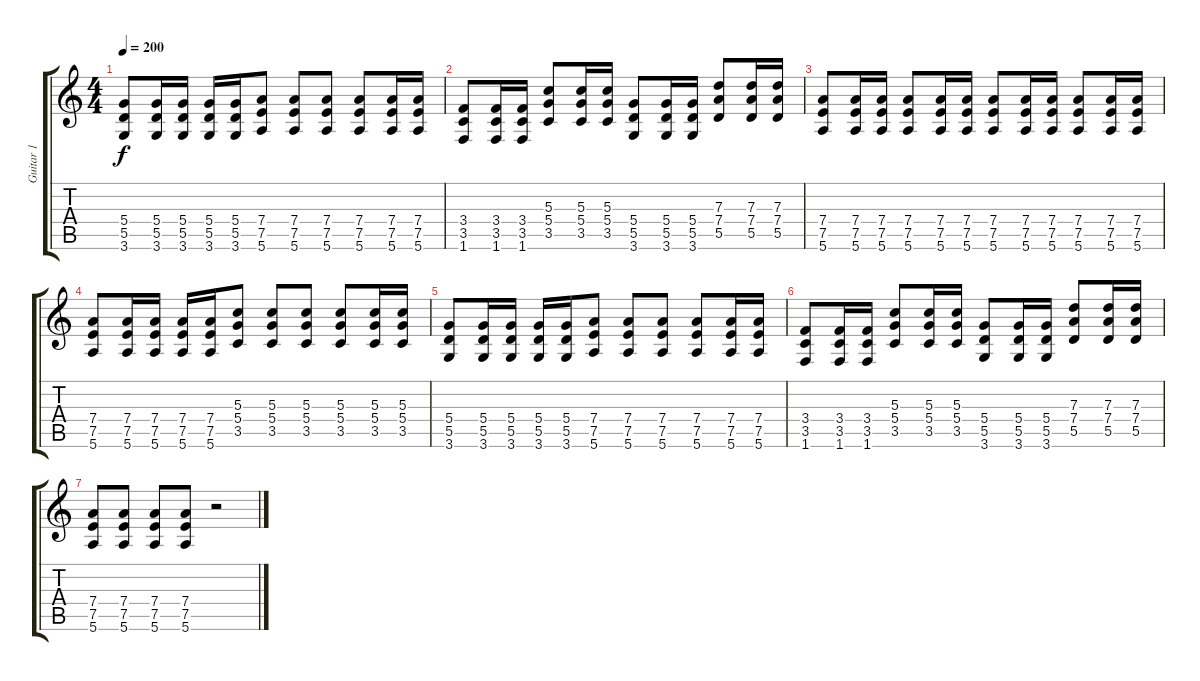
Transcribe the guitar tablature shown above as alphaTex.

\track ("Guitar 1" "Guitar 1") {instrument distortionguitar}
\staff {score tabs}
\tuning (E4 B3 G3 D3 A2 E2) {hide}
\ts (4 4)
\tempo 200
\clef g2
\ks c
(5.4 5.5 3.6).8{dy f} (5.4 5.5 3.6).16 (5.4 5.5 3.6).16 (5.4 5.5 3.6).16 (5.4 5.5 3.6).16 (7.4 7.5 5.6).8 (7.4 7.5 5.6).8 (7.4 7.5 5.6).8 (7.4 7.5 5.6).8 (7.4 7.5 5.6).16 (7.4 7.5 5.6).16 |
(3.4 3.5 1.6).8 (3.4 3.5 1.6).16 (3.4 3.5 1.6).16 (5.3 5.4 3.5).8 (5.3 5.4 3.5).16 (5.3 5.4 3.5).16 (5.4 5.5 3.6).8 (5.4 5.5 3.6).16 (5.4 5.5 3.6).16 (7.3 7.4 5.5).8 (7.3 7.4 5.5).16 (7.3 7.4 5.5).16 |
(7.4 7.5 5.6).8 (7.4 7.5 5.6).16 (7.4 7.5 5.6).16 (7.4 7.5 5.6).8 (7.4 7.5 5.6).16 (7.4 7.5 5.6).16 (7.4 7.5 5.6).8 (7.4 7.5 5.6).16 (7.4 7.5 5.6).16 (7.4 7.5 5.6).8 (7.4 7.5 5.6).16 (7.4 7.5 5.6).16 |
(7.4 7.5 5.6).8 (7.4 7.5 5.6).16 (7.4 7.5 5.6).16 (7.4 7.5 5.6).16 (7.4 7.5 5.6).16 (5.3 5.4 3.5).8 (5.3 5.4 3.5).8 (5.3 5.4 3.5).8 (5.3 5.4 3.5).8 (5.3 5.4 3.5).16 (5.3 5.4 3.5).16 |
(5.4 5.5 3.6).8 (5.4 5.5 3.6).16 (5.4 5.5 3.6).16 (5.4 5.5 3.6).16 (5.4 5.5 3.6).16 (7.4 7.5 5.6).8 (7.4 7.5 5.6).8 (7.4 7.5 5.6).8 (7.4 7.5 5.6).8 (7.4 7.5 5.6).16 (7.4 7.5 5.6).16 |
(3.4 3.5 1.6).8 (3.4 3.5 1.6).16 (3.4 3.5 1.6).16 (5.3 5.4 3.5).8 (5.3 5.4 3.5).16 (5.3 5.4 3.5).16 (5.4 5.5 3.6).8 (5.4 5.5 3.6).16 (5.4 5.5 3.6).16 (7.3 7.4 5.5).8 (7.3 7.4 5.5).16 (7.3 7.4 5.5).16 |
(7.4 7.5 5.6).8 (7.4 7.5 5.6).8 (7.4 7.5 5.6).8 (7.4 7.5 5.6).8 r.2
